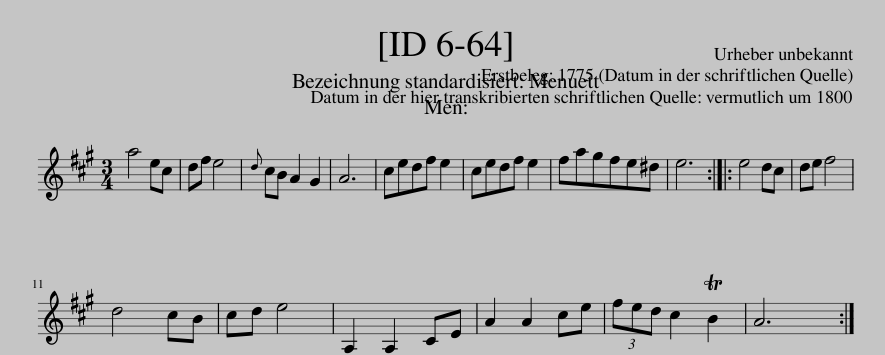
X:1
L:1/8
M:3/4
I:linebreak $
K:A
V:1 treble
V:1
 a4 ec | df e4 |{d} cB A2 G2 | A6 | cedf e2 | %5
 cedf e2 | fagfe^d | e6 :: e4 dc | de f4 |$ %10
 d4 cB | cd e4 | A,2 A,2 CE | A2 A2 ce | (3fed c2 TB2 | %15
 A6 :| %16
